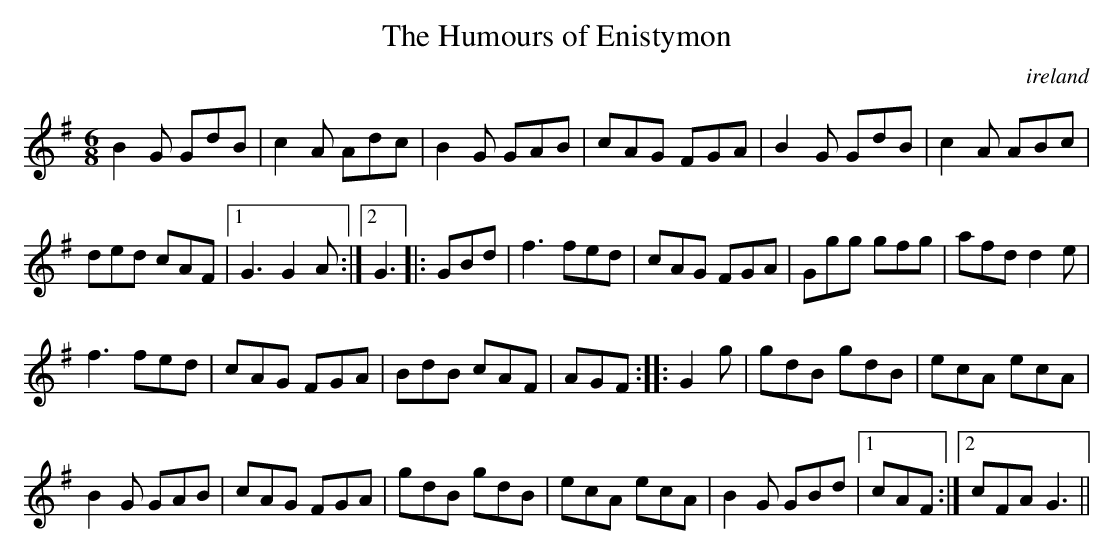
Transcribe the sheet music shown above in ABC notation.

X:1
T:Humours of Enistymon, The
O:ireland
M:6/8
K:G
B2G GdB|c2A Adc|B2G GAB|cAG FGA|\
B2G GdB|c2A ABc|
ded cAF|1 G3 G2A :|2 G3|:\
GBd|\
f3 fed|cAG FGA|Ggg gfg|afd d2e|
f3 fed|cAG FGA|BdB cAF|AGF ::\
G2g|\
gdB gdB|ecA ecA|
B2G GAB|cAG FGA|\
gdB gdB|ecA ecA|B2G GBd|1 cAF :|2 cFA G3||
